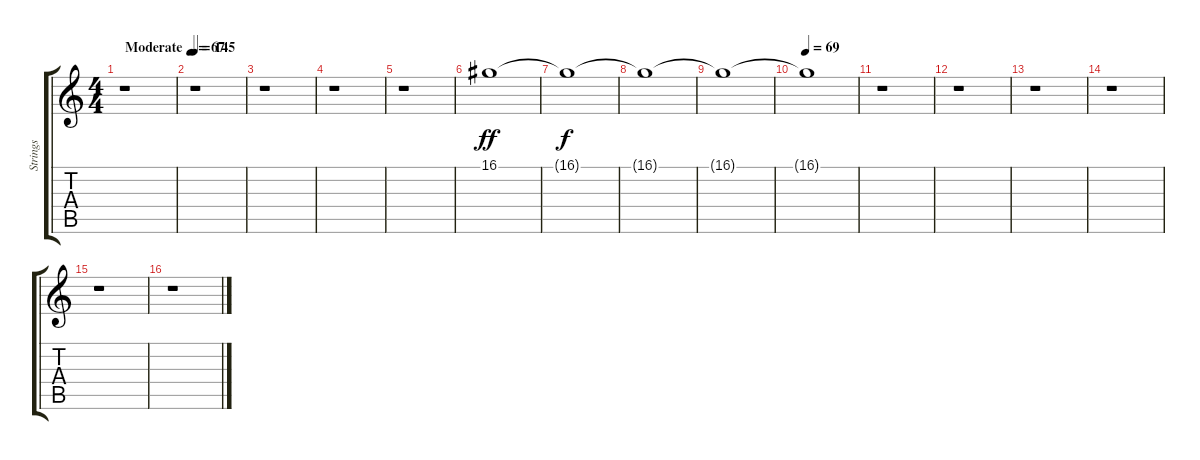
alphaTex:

\track ("Strings" "Strings") {instrument stringensemble1}
\staff {score tabs}
\tuning (E4 B3 G3 D3 A2 E2) {hide}
\ts (4 4)
\tempo (67 "Moderate")
\clef g2
\ks c
r.1{dy ff instrument stringensemble1} |
\tempo 145
r.1 |
r.1 |
r.1 |
r.1 |
16.1.1 |
16.1{t}.1{dy f} |
16.1{t}.1 |
16.1{t}.1 |
\tempo 69
16.1{t}.1 |
r.1 |
r.1 |
r.1 |
r.1 |
r.1 |
r.1
